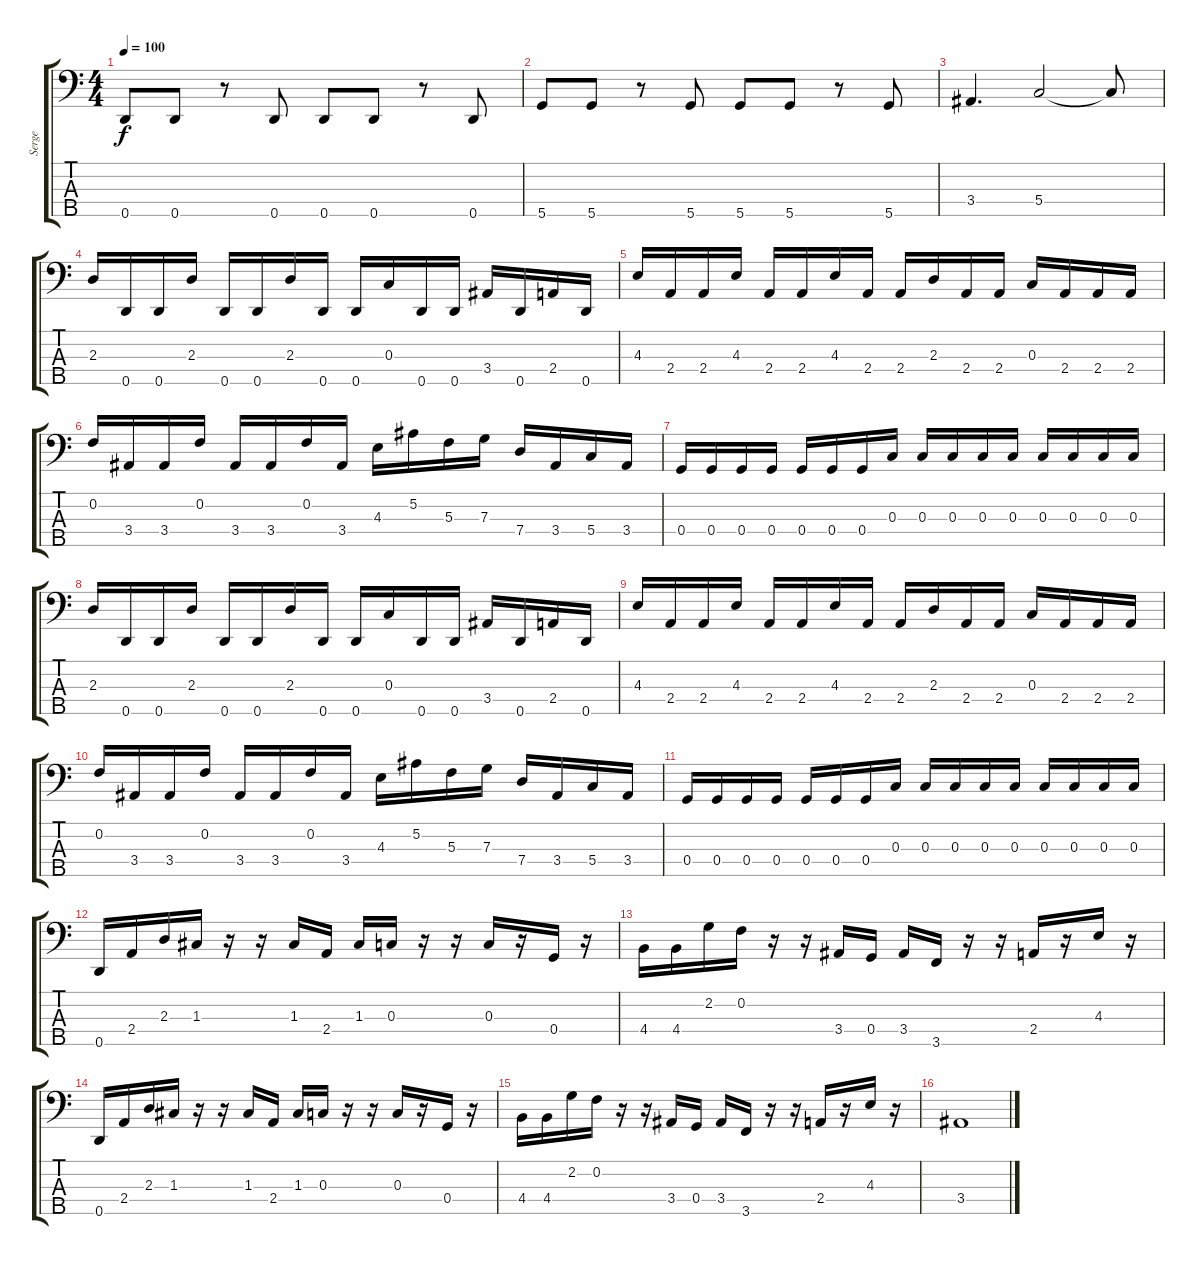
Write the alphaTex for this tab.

\track ("Serge" "Serge") {instrument electricbasspick}
\staff {score tabs}
\tuning (Bb2 F2 C2 G1 D1) {hide}
\ts (4 4)
\tempo 100
\clef f4
\ks c
0.5.8{dy f} 0.5.8 r.8 0.5.8 0.5.8 0.5.8 r.8 0.5.8 |
5.5.8 5.5.8 r.8 5.5.8 5.5.8 5.5.8 r.8 5.5.8 |
3.4.4{d} 5.4.2 5.4{t}.8 |
2.3.16 0.5.16 0.5.16 2.3.16 0.5.16 0.5.16 2.3.16 0.5.16 0.5.16 0.3.16 0.5.16 0.5.16 3.4.16 0.5.16 2.4.16 0.5.16 |
4.3.16 2.4.16 2.4.16 4.3.16 2.4.16 2.4.16 4.3.16 2.4.16 2.4.16 2.3.16 2.4.16 2.4.16 0.3.16 2.4.16 2.4.16 2.4.16 |
0.2.16 3.4.16 3.4.16 0.2.16 3.4.16 3.4.16 0.2.16 3.4.16 4.3.16 5.2.16 5.3.16 7.3.16 7.4.16 3.4.16 5.4.16 3.4.16 |
0.4.16 0.4.16 0.4.16 0.4.16 0.4.16 0.4.16 0.4.16 0.3.16 0.3.16 0.3.16 0.3.16 0.3.16 0.3.16 0.3.16 0.3.16 0.3.16 |
2.3.16 0.5.16 0.5.16 2.3.16 0.5.16 0.5.16 2.3.16 0.5.16 0.5.16 0.3.16 0.5.16 0.5.16 3.4.16 0.5.16 2.4.16 0.5.16 |
4.3.16 2.4.16 2.4.16 4.3.16 2.4.16 2.4.16 4.3.16 2.4.16 2.4.16 2.3.16 2.4.16 2.4.16 0.3.16 2.4.16 2.4.16 2.4.16 |
0.2.16 3.4.16 3.4.16 0.2.16 3.4.16 3.4.16 0.2.16 3.4.16 4.3.16 5.2.16 5.3.16 7.3.16 7.4.16 3.4.16 5.4.16 3.4.16 |
0.4.16 0.4.16 0.4.16 0.4.16 0.4.16 0.4.16 0.4.16 0.3.16 0.3.16 0.3.16 0.3.16 0.3.16 0.3.16 0.3.16 0.3.16 0.3.16 |
0.5.16 2.4.16 2.3.16 1.3.16 r.16 r.16 1.3.16 2.4.16 1.3.16 0.3.16 r.16 r.16 0.3.16 r.16 0.4.16 r.16 |
4.4.16 4.4.16 2.2.16 0.2.16 r.16 r.16 3.4.16 0.4.16 3.4.16 3.5.16 r.16 r.16 2.4.16 r.16 4.3.16 r.16 |
0.5.16 2.4.16 2.3.16 1.3.16 r.16 r.16 1.3.16 2.4.16 1.3.16 0.3.16 r.16 r.16 0.3.16 r.16 0.4.16 r.16 |
4.4.16 4.4.16 2.2.16 0.2.16 r.16 r.16 3.4.16 0.4.16 3.4.16 3.5.16 r.16 r.16 2.4.16 r.16 4.3.16 r.16 |
3.4.1
